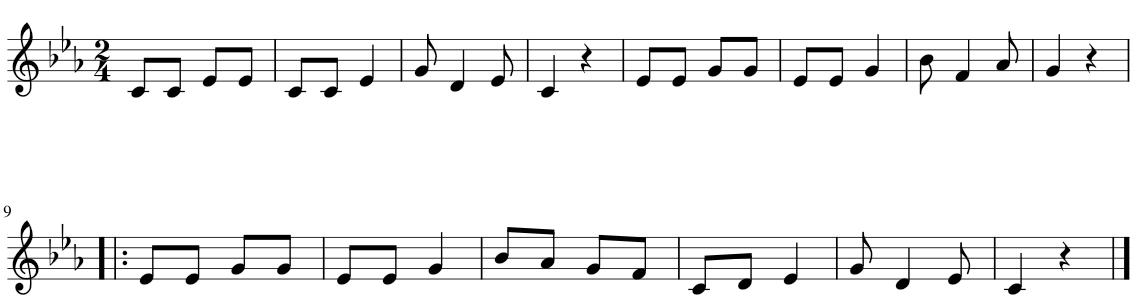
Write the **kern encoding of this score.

**kern
*part1
*staff1
*I"Voice
*clefG2
*k[b-e-a-]
*M2/4
=1
8c/L
8c/J
8e-/L
8e-/J
=2
8c/L
8c/J
4e-/
=3
8g/
4d/
8e-/
=4
4c/
4r
=5
8e-/L
8e-/J
8g/L
8g/J
=6
8e-/L
8e-/J
4g/
=7
8b-\
4f/
8a-/
=8
4g/
4r
!!LO:LB:g=z
=9!|:
8e-/L
8e-/J
8g/L
8g/J
=10
8e-/L
8e-/J
4g/
=11
8b-/L
8a-/J
8g/L
8f/J
=12
8c/L
8d/J
4e-/
=13
8g/
4d/
8e-/
=14
4c/
4r
==
*-
